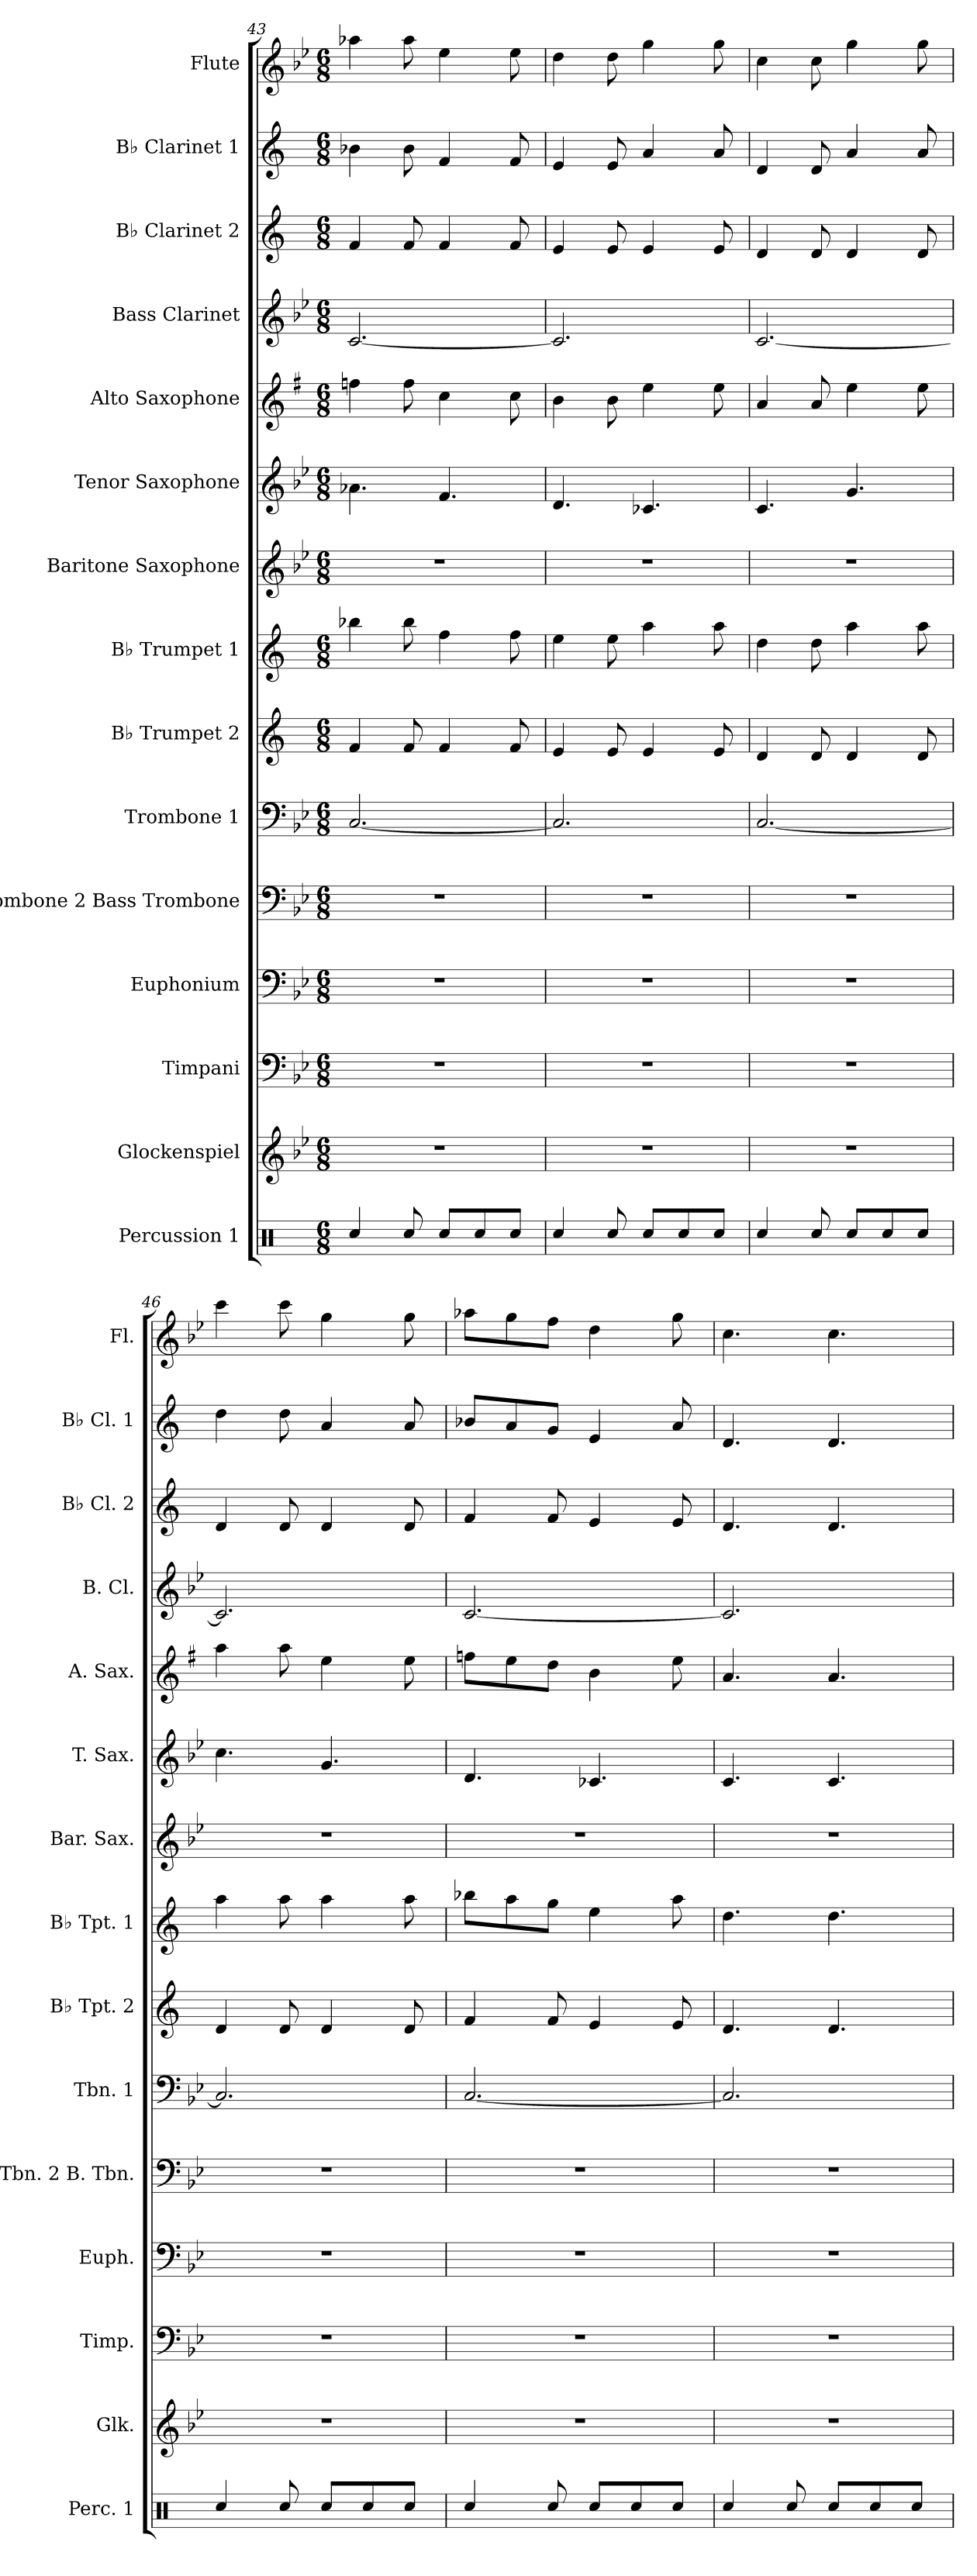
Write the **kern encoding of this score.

**kern	**kern	**kern	**kern	**kern	**kern	**kern	**kern	**kern	**kern	**kern	**kern	**kern	**kern	**kern
*part15	*part14	*part13	*part12	*part11	*part10	*part9	*part8	*part7	*part6	*part5	*part4	*part3	*part2	*part1
*staff15	*staff14	*staff13	*staff12	*staff11	*staff10	*staff9	*staff8	*staff7	*staff6	*staff5	*staff4	*staff3	*staff2	*staff1
*I"Percussion 1	*I"Glockenspiel	*I"Timpani	*I"Euphonium	*I"Trombone 2 Bass Trombone	*I"Trombone 1	*I"B♭ Trumpet 2	*I"B♭ Trumpet 1	*I"Baritone Saxophone	*I"Tenor Saxophone	*I"Alto Saxophone	*I"Bass Clarinet	*I"B♭ Clarinet 2	*I"B♭ Clarinet 1	*I"Flute
*I'Perc. 1	*I'Glk.	*I'Timp.	*I'Euph.	*I'Tbn. 2 B. Tbn.	*I'Tbn. 1	*I'B♭ Tpt. 2	*I'B♭ Tpt. 1	*I'Bar. Sax.	*I'T. Sax.	*I'A. Sax.	*I'B. Cl.	*I'B♭ Cl. 2	*I'B♭ Cl. 1	*I'Fl.
*clefX	*clefG2	*clefF4	*clefF4	*clefF4	*clefF4	*clefG2	*clefG2	*clefG2	*clefG2	*clefG2	*clefG2	*clefG2	*clefG2	*clefG2
*	*ITrd-14c-24	*	*	*	*	*ITrd1c2	*ITrd1c2	*ITrd12c21	*ITrd8c14	*ITrd5c9	*ITrd8c14	*ITrd1c2	*ITrd1c2	*
*k[]	*k[b-e-]	*k[b-e-]	*k[b-e-]	*k[b-e-]	*k[b-e-]	*k[b-e-]	*k[b-e-]	*k[b-e-]	*k[b-e-]	*k[b-e-]	*k[b-e-]	*k[b-e-]	*k[b-e-]	*k[b-e-]
*M6/8	*M6/8	*M6/8	*M6/8	*M6/8	*M6/8	*M6/8	*M6/8	*M6/8	*M6/8	*M6/8	*M6/8	*M6/8	*M6/8	*M6/8
=43	=43	=43	=43	=43	=43	=43	=43	=43	=43	=43	=43	=43	=43	=43
4Rcc/	2.r	2.r	2.r	2.r	[2.C/	4e-/	4aa-X\	2.r	4.A-X\	4a-X\	[2.C/	4e-/	4a-X\	4aa-X\
8Rcc/	.	.	.	.	.	8e-/	8aa-\	.	.	8a-\	.	8e-/	8a-\	8aa-\
8Rcc/L	.	.	.	.	.	4e-/	4ee-\	.	4.F/	4e-\	.	4e-/	4e-/	4ee-\
8Rcc/	.	.	.	.	.	.	.	.	.	.	.	.	.	.
8Rcc/J	.	.	.	.	.	8e-/	8ee-\	.	.	8e-\	.	8e-/	8e-/	8ee-\
=44	=44	=44	=44	=44	=44	=44	=44	=44	=44	=44	=44	=44	=44	=44
4Rcc/	2.r	2.r	2.r	2.r	2.C/]	4d/	4dd\	2.r	4.D/	4d\	2.C/]	4d/	4d/	4dd\
8Rcc/	.	.	.	.	.	8d/	8dd\	.	.	8d\	.	8d/	8d/	8dd\
8Rcc/L	.	.	.	.	.	4d/	4gg\	.	4.C-X/	4g\	.	4d/	4g/	4gg\
8Rcc/	.	.	.	.	.	.	.	.	.	.	.	.	.	.
8Rcc/J	.	.	.	.	.	8d/	8gg\	.	.	8g\	.	8d/	8g/	8gg\
=45	=45	=45	=45	=45	=45	=45	=45	=45	=45	=45	=45	=45	=45	=45
4Rcc/	2.r	2.r	2.r	2.r	[2.C/	4c/	4cc\	2.r	4.C/	4c/	[2.C/	4c/	4c/	4cc\
8Rcc/	.	.	.	.	.	8c/	8cc\	.	.	8c/	.	8c/	8c/	8cc\
8Rcc/L	.	.	.	.	.	4c/	4gg\	.	4.G/	4g\	.	4c/	4g/	4gg\
8Rcc/	.	.	.	.	.	.	.	.	.	.	.	.	.	.
8Rcc/J	.	.	.	.	.	8c/	8gg\	.	.	8g\	.	8c/	8g/	8gg\
=46	=46	=46	=46	=46	=46	=46	=46	=46	=46	=46	=46	=46	=46	=46
4Rcc/	2.r	2.r	2.r	2.r	2.C/]	4c/	4gg\	2.r	4.c\	4cc\	2.C/]	4c/	4cc\	4ccc\
8Rcc/	.	.	.	.	.	8c/	8gg\	.	.	8cc\	.	8c/	8cc\	8ccc\
8Rcc/L	.	.	.	.	.	4c/	4gg\	.	4.G/	4g\	.	4c/	4g/	4gg\
8Rcc/	.	.	.	.	.	.	.	.	.	.	.	.	.	.
8Rcc/J	.	.	.	.	.	8c/	8gg\	.	.	8g\	.	8c/	8g/	8gg\
=47	=47	=47	=47	=47	=47	=47	=47	=47	=47	=47	=47	=47	=47	=47
4Rcc/	2.r	2.r	2.r	2.r	[2.C/	4e-/	8aa-X\L	2.r	4.D/	8a-X\L	[2.C/	4e-/	8a-X/L	8aa-X\L
.	.	.	.	.	.	.	8gg\	.	.	8g\	.	.	8g/	8gg\
8Rcc/	.	.	.	.	.	8e-/	8ff\J	.	.	8f\J	.	8e-/	8f/J	8ff\J
8Rcc/L	.	.	.	.	.	4d/	4dd\	.	4.C-X/	4d\	.	4d/	4d/	4dd\
8Rcc/	.	.	.	.	.	.	.	.	.	.	.	.	.	.
8Rcc/J	.	.	.	.	.	8d/	8gg\	.	.	8g\	.	8d/	8g/	8gg\
=48	=48	=48	=48	=48	=48	=48	=48	=48	=48	=48	=48	=48	=48	=48
4Rcc/	2.r	2.r	2.r	2.r	2.C/]	4.c/	4.cc\	2.r	4.C/	4.c/	2.C/]	4.c/	4.c/	4.cc\
8Rcc/	.	.	.	.	.	.	.	.	.	.	.	.	.	.
8Rcc/L	.	.	.	.	.	4.c/	4.cc\	.	4.C/	4.c/	.	4.c/	4.c/	4.cc\
8Rcc/	.	.	.	.	.	.	.	.	.	.	.	.	.	.
8Rcc/J	.	.	.	.	.	.	.	.	.	.	.	.	.	.
=	=	=	=	=	=	=	=	=	=	=	=	=	=	=
*-	*-	*-	*-	*-	*-	*-	*-	*-	*-	*-	*-	*-	*-	*-
